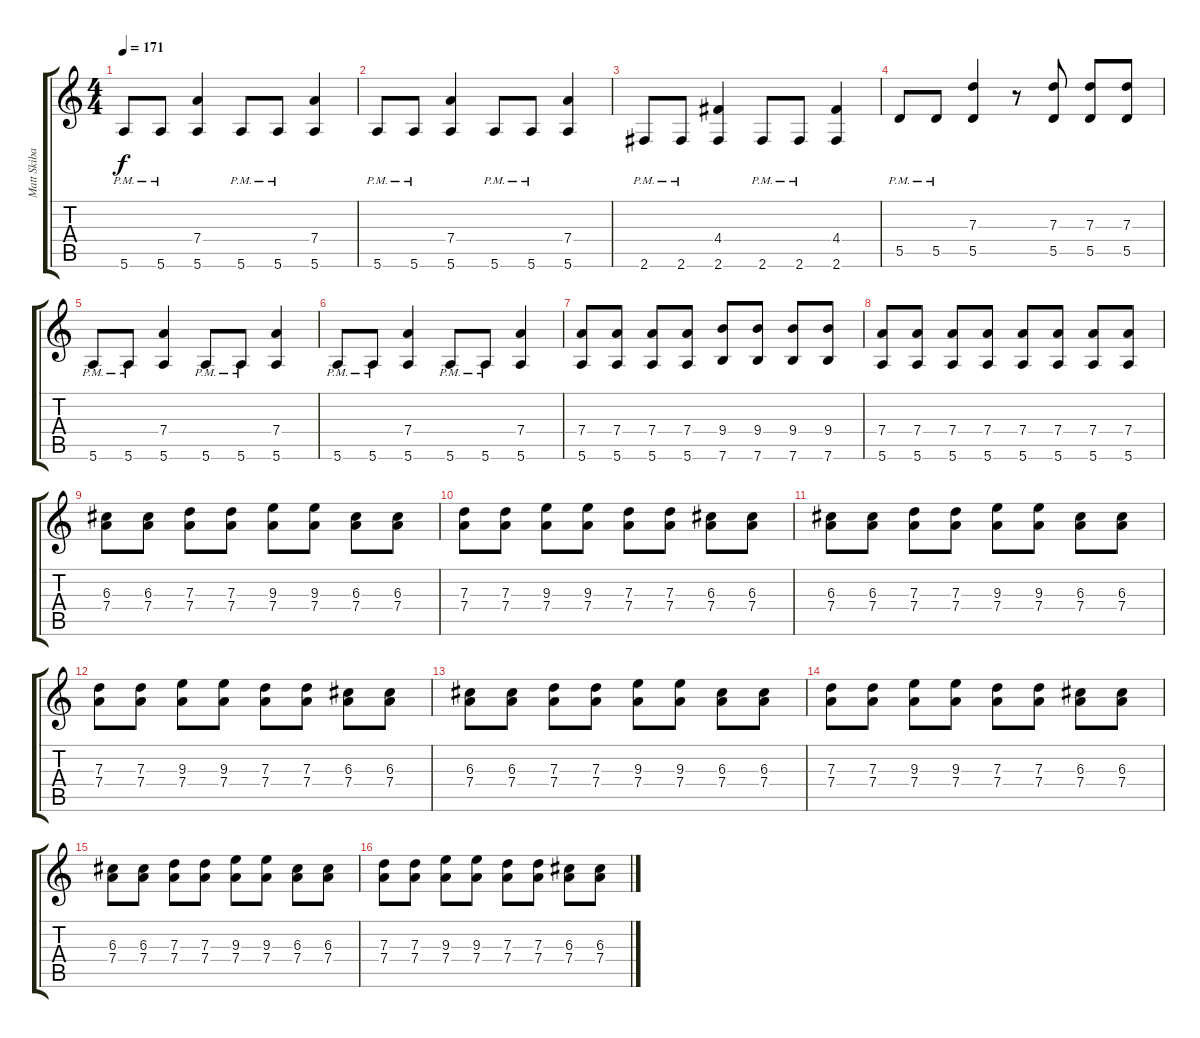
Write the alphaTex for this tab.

\track ("Matt Skiba" "Matt Skiba") {instrument overdrivenguitar}
\staff {score tabs}
\tuning (E4 B3 G3 D3 A2 E2) {hide}
\ts (4 4)
\tempo 171
\clef g2
\ks c
5.6{pm}.8{dy f} 5.6{pm}.8 (7.4 5.6).4 5.6{pm}.8 5.6{pm}.8 (7.4 5.6).4 |
5.6{pm}.8 5.6{pm}.8 (7.4 5.6).4 5.6{pm}.8 5.6{pm}.8 (7.4 5.6).4 |
2.6{pm}.8 2.6{pm}.8 (4.4 2.6).4 2.6{pm}.8 2.6{pm}.8 (4.4 2.6).4 |
5.5{pm}.8 5.5{pm}.8 (7.3 5.5).4 r.8 (7.3 5.5).8 (7.3 5.5).8 (7.3 5.5).8 |
5.6{pm}.8 5.6{pm}.8 (7.4 5.6).4 5.6{pm}.8 5.6{pm}.8 (7.4 5.6).4 |
5.6{pm}.8 5.6{pm}.8 (7.4 5.6).4 5.6{pm}.8 5.6{pm}.8 (7.4 5.6).4 |
(7.4 5.6).8 (7.4 5.6).8 (7.4 5.6).8 (7.4 5.6).8 (9.4 7.6).8 (9.4 7.6).8 (9.4 7.6).8 (9.4 7.6).8 |
(7.4 5.6).8 (7.4 5.6).8 (7.4 5.6).8 (7.4 5.6).8 (7.4 5.6).8 (7.4 5.6).8 (7.4 5.6).8 (7.4 5.6).8 |
(6.3 7.4).8 (6.3 7.4).8 (7.3 7.4).8 (7.3 7.4).8 (9.3 7.4).8 (9.3 7.4).8 (6.3 7.4).8 (6.3 7.4).8 |
(7.3 7.4).8 (7.3 7.4).8 (9.3 7.4).8 (9.3 7.4).8 (7.3 7.4).8 (7.3 7.4).8 (6.3 7.4).8 (6.3 7.4).8 |
(6.3 7.4).8 (6.3 7.4).8 (7.3 7.4).8 (7.3 7.4).8 (9.3 7.4).8 (9.3 7.4).8 (6.3 7.4).8 (6.3 7.4).8 |
(7.3 7.4).8 (7.3 7.4).8 (9.3 7.4).8 (9.3 7.4).8 (7.3 7.4).8 (7.3 7.4).8 (6.3 7.4).8 (6.3 7.4).8 |
(6.3 7.4).8 (6.3 7.4).8 (7.3 7.4).8 (7.3 7.4).8 (9.3 7.4).8 (9.3 7.4).8 (6.3 7.4).8 (6.3 7.4).8 |
(7.3 7.4).8 (7.3 7.4).8 (9.3 7.4).8 (9.3 7.4).8 (7.3 7.4).8 (7.3 7.4).8 (6.3 7.4).8 (6.3 7.4).8 |
(6.3 7.4).8 (6.3 7.4).8 (7.3 7.4).8 (7.3 7.4).8 (9.3 7.4).8 (9.3 7.4).8 (6.3 7.4).8 (6.3 7.4).8 |
(7.3 7.4).8 (7.3 7.4).8 (9.3 7.4).8 (9.3 7.4).8 (7.3 7.4).8 (7.3 7.4).8 (6.3 7.4).8 (6.3 7.4).8
